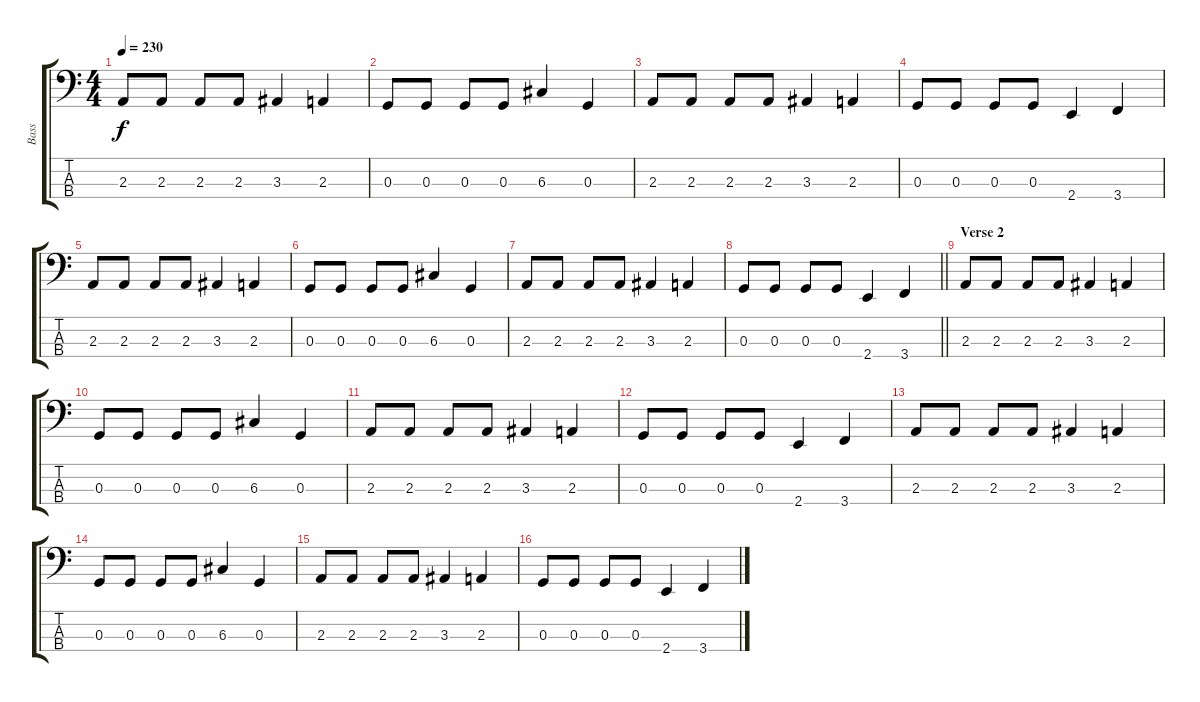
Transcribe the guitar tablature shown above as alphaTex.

\track ("Bass" "Bass") {instrument electricbassfinger}
\staff {score tabs}
\tuning (F2 C2 G1 D1) {hide}
\ts (4 4)
\tempo 230
\clef f4
\ks c
2.3.8{dy f} 2.3.8 2.3.8 2.3.8 3.3.4 2.3.4 |
0.3.8 0.3.8 0.3.8 0.3.8 6.3.4 0.3.4 |
2.3.8 2.3.8 2.3.8 2.3.8 3.3.4 2.3.4 |
0.3.8 0.3.8 0.3.8 0.3.8 2.4.4 3.4.4 |
2.3.8 2.3.8 2.3.8 2.3.8 3.3.4 2.3.4 |
0.3.8 0.3.8 0.3.8 0.3.8 6.3.4 0.3.4 |
2.3.8 2.3.8 2.3.8 2.3.8 3.3.4 2.3.4 |
\barLineRight lightlight
0.3.8 0.3.8 0.3.8 0.3.8 2.4.4 3.4.4 |
\section ("" "Verse 2")
2.3.8 2.3.8 2.3.8 2.3.8 3.3.4 2.3.4 |
0.3.8 0.3.8 0.3.8 0.3.8 6.3.4 0.3.4 |
2.3.8 2.3.8 2.3.8 2.3.8 3.3.4 2.3.4 |
0.3.8 0.3.8 0.3.8 0.3.8 2.4.4 3.4.4 |
2.3.8 2.3.8 2.3.8 2.3.8 3.3.4 2.3.4 |
0.3.8 0.3.8 0.3.8 0.3.8 6.3.4 0.3.4 |
2.3.8 2.3.8 2.3.8 2.3.8 3.3.4 2.3.4 |
0.3.8 0.3.8 0.3.8 0.3.8 2.4.4 3.4.4
